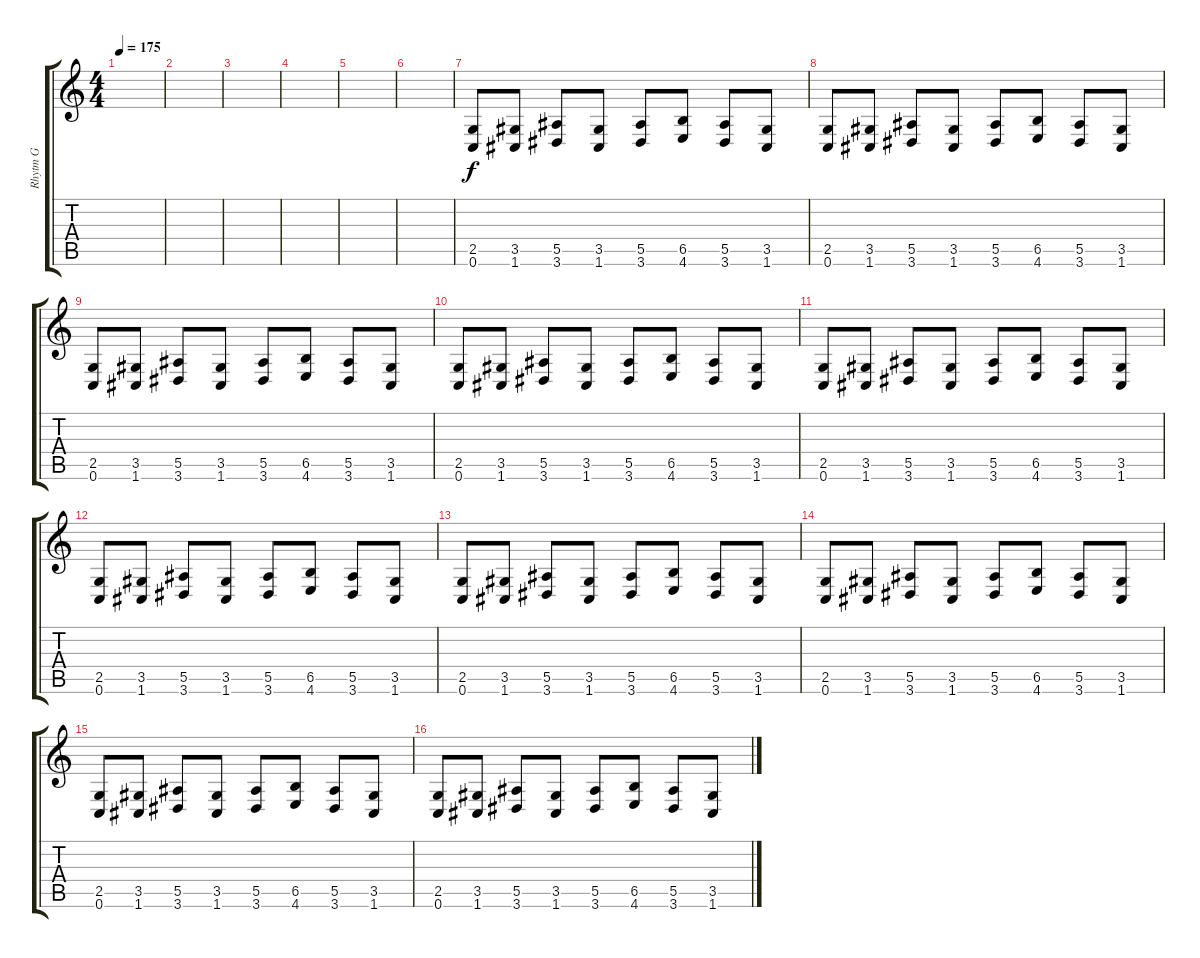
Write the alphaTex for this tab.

\track ("Rhytm G" "Rhytm G") {instrument distortionguitar}
\staff {score tabs}
\tuning (C4 G3 Eb3 Bb2 F2 C2) {hide}
\ts (4 4)
\tempo 175
\clef g2
\ks c
|
|
|
|
|
|
(2.5 0.6).8 (3.5 1.6).8 (5.5 3.6).8 (3.5 1.6).8 (5.5 3.6).8 (6.5 4.6).8 (5.5 3.6).8 (3.5 1.6).8 |
(2.5 0.6).8 (3.5 1.6).8 (5.5 3.6).8 (3.5 1.6).8 (5.5 3.6).8 (6.5 4.6).8 (5.5 3.6).8 (3.5 1.6).8 |
(2.5 0.6).8 (3.5 1.6).8 (5.5 3.6).8 (3.5 1.6).8 (5.5 3.6).8 (6.5 4.6).8 (5.5 3.6).8 (3.5 1.6).8 |
(2.5 0.6).8 (3.5 1.6).8 (5.5 3.6).8 (3.5 1.6).8 (5.5 3.6).8 (6.5 4.6).8 (5.5 3.6).8 (3.5 1.6).8 |
(2.5 0.6).8 (3.5 1.6).8 (5.5 3.6).8 (3.5 1.6).8 (5.5 3.6).8 (6.5 4.6).8 (5.5 3.6).8 (3.5 1.6).8 |
(2.5 0.6).8 (3.5 1.6).8 (5.5 3.6).8 (3.5 1.6).8 (5.5 3.6).8 (6.5 4.6).8 (5.5 3.6).8 (3.5 1.6).8 |
(2.5 0.6).8 (3.5 1.6).8 (5.5 3.6).8 (3.5 1.6).8 (5.5 3.6).8 (6.5 4.6).8 (5.5 3.6).8 (3.5 1.6).8 |
(2.5 0.6).8 (3.5 1.6).8 (5.5 3.6).8 (3.5 1.6).8 (5.5 3.6).8 (6.5 4.6).8 (5.5 3.6).8 (3.5 1.6).8 |
(2.5 0.6).8 (3.5 1.6).8 (5.5 3.6).8 (3.5 1.6).8 (5.5 3.6).8 (6.5 4.6).8 (5.5 3.6).8 (3.5 1.6).8 |
(2.5 0.6).8 (3.5 1.6).8 (5.5 3.6).8 (3.5 1.6).8 (5.5 3.6).8 (6.5 4.6).8 (5.5 3.6).8 (3.5 1.6).8
